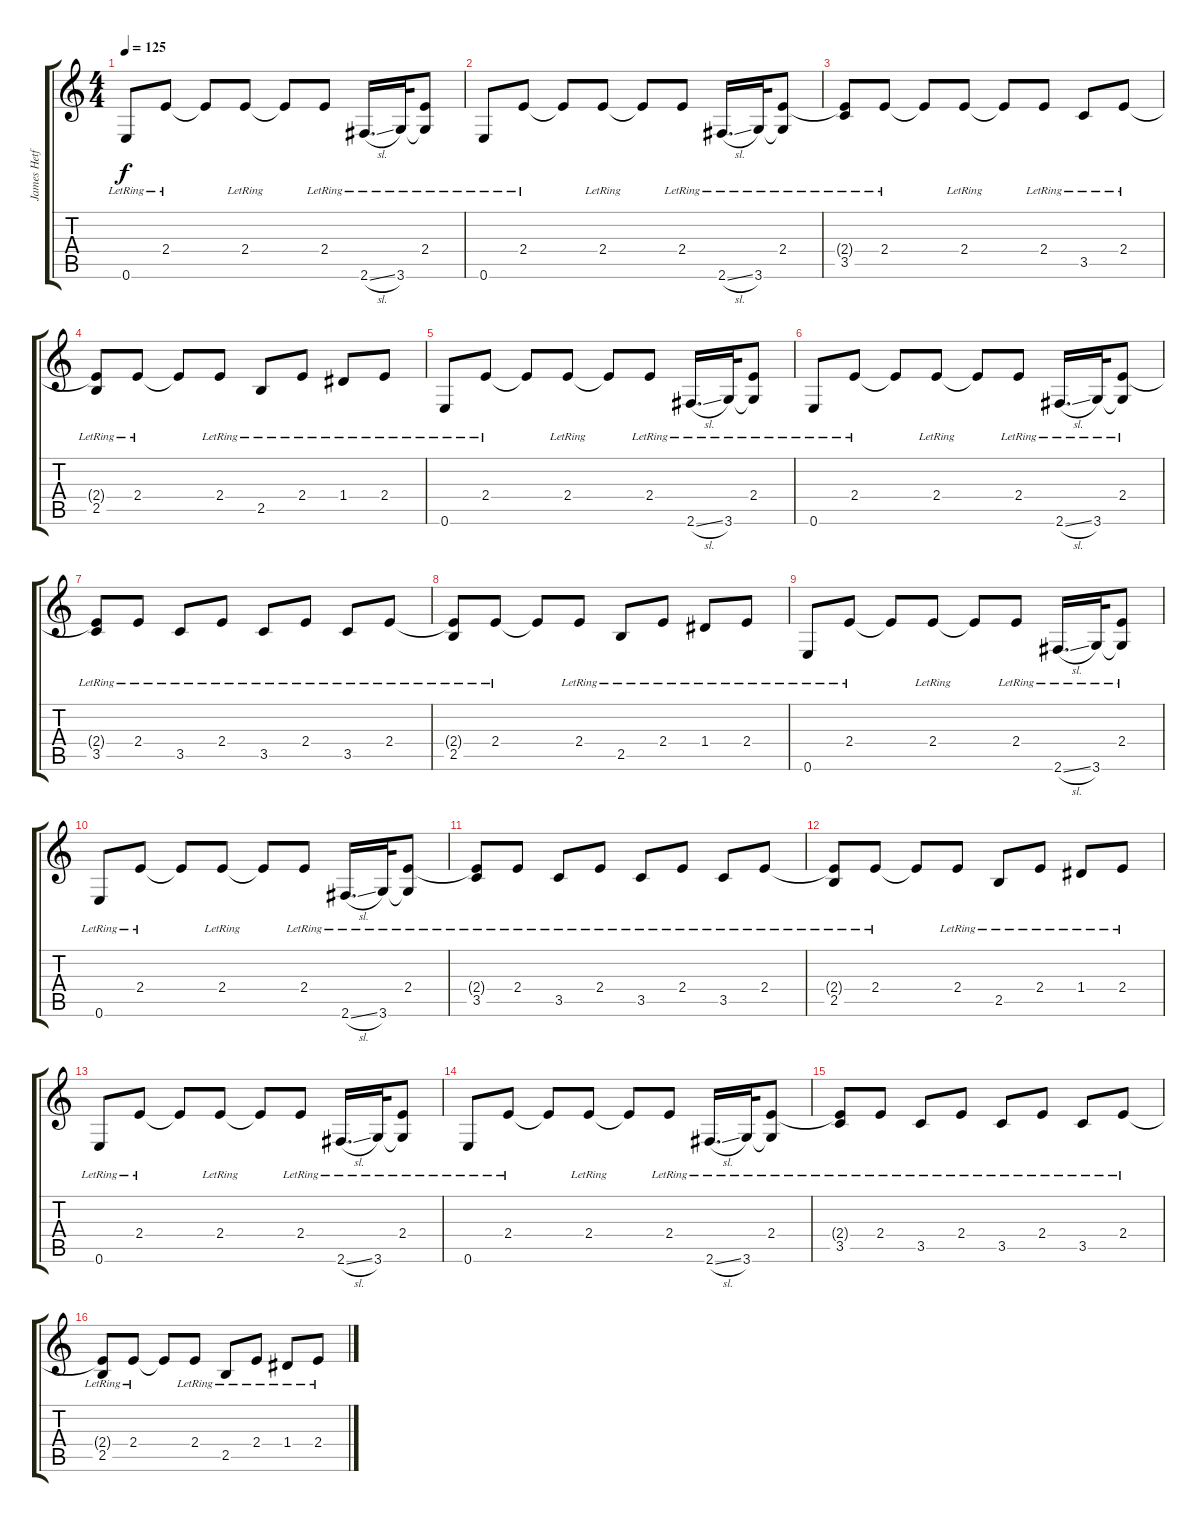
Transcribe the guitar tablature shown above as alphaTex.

\track ("James Hetfield" "James Hetf") {instrument acousticguitarnylon}
\staff {score tabs}
\tuning (E4 B3 G3 D3 A2 E2) {hide}
\ts (4 4)
\tempo 125
\clef g2
\ks c
0.6{lr}.8{dy f} 2.4{lr}.8 2.4{t}.8 2.4{lr}.8 2.4{t}.8 2.4{lr}.8 2.6{sl lr}.16{d} 3.6{lr}.32 (2.4{lr} 3.6{t}).8 |
0.6{lr}.8 2.4{lr}.8 2.4{t}.8 2.4{lr}.8 2.4{t}.8 2.4{lr}.8 2.6{sl lr}.16{d} 3.6{lr}.32 (2.4{lr} 3.6{t}).8 |
(2.4{t} 3.5{lr}).8 2.4{lr}.8 2.4{t}.8 2.4{lr}.8 2.4{t}.8 2.4{lr}.8 3.5{lr}.8 2.4{lr}.8 |
(2.4{t} 2.5{lr}).8 2.4{lr}.8 2.4{t}.8 2.4{lr}.8 2.5{lr}.8 2.4{lr}.8 1.4{lr}.8 2.4{lr}.8 |
0.6{lr}.8 2.4{lr}.8 2.4{t}.8 2.4{lr}.8 2.4{t}.8 2.4{lr}.8 2.6{sl lr}.16{d} 3.6{lr}.32 (2.4{lr} 3.6{t}).8 |
0.6{lr}.8 2.4{lr}.8 2.4{t}.8 2.4{lr}.8 2.4{t}.8 2.4{lr}.8 2.6{sl lr}.16{d} 3.6{lr}.32 (2.4{lr} 3.6{t}).8 |
(2.4{t} 3.5{lr}).8 2.4{lr}.8 3.5{lr}.8 2.4{lr}.8 3.5{lr}.8 2.4{lr}.8 3.5{lr}.8 2.4{lr}.8 |
(2.4{t} 2.5{lr}).8 2.4{lr}.8 2.4{t}.8 2.4{lr}.8 2.5{lr}.8 2.4{lr}.8 1.4{lr}.8 2.4{lr}.8 |
0.6{lr}.8 2.4{lr}.8 2.4{t}.8 2.4{lr}.8 2.4{t}.8 2.4{lr}.8 2.6{sl lr}.16{d} 3.6{lr}.32 (2.4{lr} 3.6{t}).8 |
0.6{lr}.8 2.4{lr}.8 2.4{t}.8 2.4{lr}.8 2.4{t}.8 2.4{lr}.8 2.6{sl lr}.16{d} 3.6{lr}.32 (2.4{lr} 3.6{t}).8 |
(2.4{t} 3.5{lr}).8 2.4{lr}.8 3.5{lr}.8 2.4{lr}.8 3.5{lr}.8 2.4{lr}.8 3.5{lr}.8 2.4{lr}.8 |
(2.4{t} 2.5{lr}).8 2.4{lr}.8 2.4{t}.8 2.4{lr}.8 2.5{lr}.8 2.4{lr}.8 1.4{lr}.8 2.4{lr}.8 |
0.6{lr}.8 2.4{lr}.8 2.4{t}.8 2.4{lr}.8 2.4{t}.8 2.4{lr}.8 2.6{sl lr}.16{d} 3.6{lr}.32 (2.4{lr} 3.6{t}).8 |
0.6{lr}.8 2.4{lr}.8 2.4{t}.8 2.4{lr}.8 2.4{t}.8 2.4{lr}.8 2.6{sl lr}.16{d} 3.6{lr}.32 (2.4{lr} 3.6{t}).8 |
(2.4{t} 3.5{lr}).8 2.4{lr}.8 3.5{lr}.8 2.4{lr}.8 3.5{lr}.8 2.4{lr}.8 3.5{lr}.8 2.4{lr}.8 |
(2.4{t} 2.5{lr}).8 2.4{lr}.8 2.4{t}.8 2.4{lr}.8 2.5{lr}.8 2.4{lr}.8 1.4{lr}.8 2.4{lr}.8
